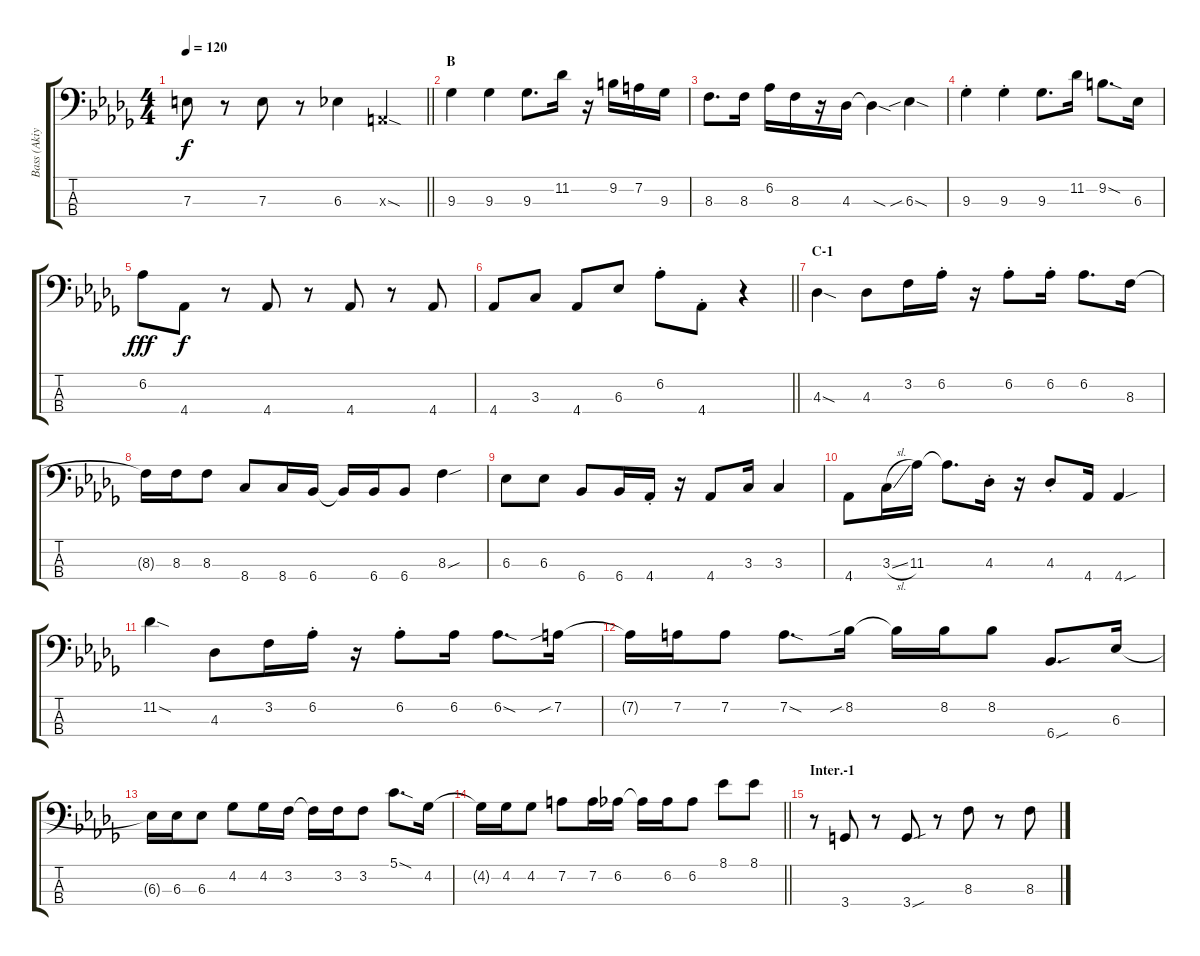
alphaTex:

\track ("Bass (Akiyama Mio)" "Bass (Akiy") {instrument electricbassfinger}
\staff {score tabs}
\tuning (G2 D2 A1 E1) {hide}
\ts (4 4)
\tempo 120
\clef f4
\barLineRight lightlight
\ks db
7.3.8{dy f} r.8 7.3.8 r.8 6.3.4 0.3{sod x}.4 |
\section ("" "B")
9.3.4 9.3.4 9.3.8{d} 11.2.16 r.16 9.2.16 7.2.16 9.3.16 |
8.3.8{d} 8.3.16 6.2.16 8.3.16 r.16 4.3.16 4.3{sod t}.4 6.3{sib sod}.4 |
9.3{st}.4 9.3{st}.4 9.3.8{d} 11.2.16 9.2{sod}.8{d} 6.3.16 |
6.2.8{dy fff} 4.4.8{dy f} r.8 4.4.8 r.8 4.4.8 r.8 4.4.8 |
\barLineRight lightlight
4.4.8 3.3.8 4.4.8 6.3.8 6.2{st}.8 4.4{st}.8 r.4 |
\section ("" "C-1")
4.3{sod}.4 4.3.8 3.2.16 6.2{st}.16 r.16 6.2{st}.8 6.2{st}.16 6.2.8{d} 8.3.16 |
8.3{t}.16 8.3.16 8.3.8 8.4.8 8.4.16 6.4.16 6.4{t}.16 6.4.16 6.4.8 8.3{sou}.4 |
6.3.8 6.3.8 6.4.8 6.4.16 4.4{st}.16 r.16 4.4.8 3.3.16 3.3.4 |
4.4.8 3.3{sl}.16 11.3.16 11.3{t}.8{d} 4.3{st}.16 r.16 4.3{st}.8 4.4.16 4.4{sou}.4 |
11.2{sod}.4 4.3.8 3.2.16 6.2{st}.16 r.16 6.2{st}.8 6.2.16 6.2{sod}.8{d} 7.2{sib}.16 |
7.2{t}.16 7.2.16 7.2.8 7.2{sod}.8{d} 8.2{sib}.16 8.2{t}.16 8.2.16 8.2.8 6.4{sou}.8{d} 6.3.16 |
6.3{t}.16 6.3.16 6.3.8 4.2.8 4.2.16 3.2.16 3.2{t}.16 3.2.16 3.2.8 5.1{sod}.8{d} 4.2.16 |
\barLineRight lightlight
4.2{t}.16 4.2.16 4.2.8 7.2.8 7.2.16 6.2.16 6.2{t}.16 6.2.16 6.2.8 8.1.8 8.1.8 |
\section ("" "Inter.-1")
r.8 3.4.8 r.8 3.4{sou}.8 r.8 8.3.8 r.8 8.3.8
